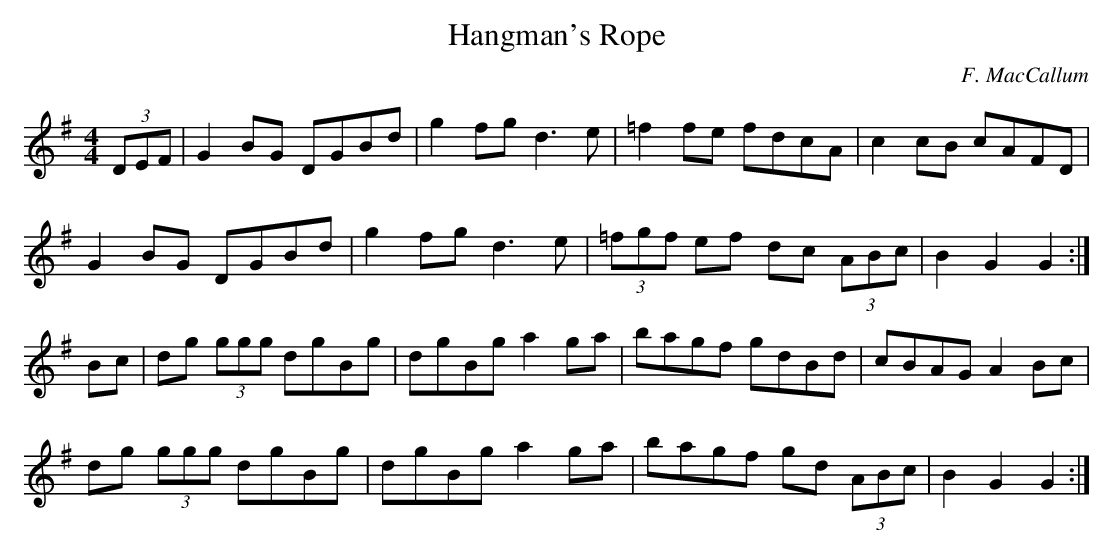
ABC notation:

X:1
T: Hangman's Rope
C: F. MacCallum
M: 4/4
L: 1/8
K: G
(3DEF | G2 BG DGBd | g2 fg d3 e | =f2 fe fdcA |\
c2 cB cAFD |
G2 BG DGBd | g2 fg d3 e | (3=fgf ef dc (3ABc |\
B2 G2 G2 :|
Bc | dg (3ggg dgBg | dgBg a2 ga | bagf gdBd |\
cBAG A2 Bc |
dg (3ggg dgBg | dgBg a2 ga | bagf gd (3ABc |\
B2 G2 G2 :|
